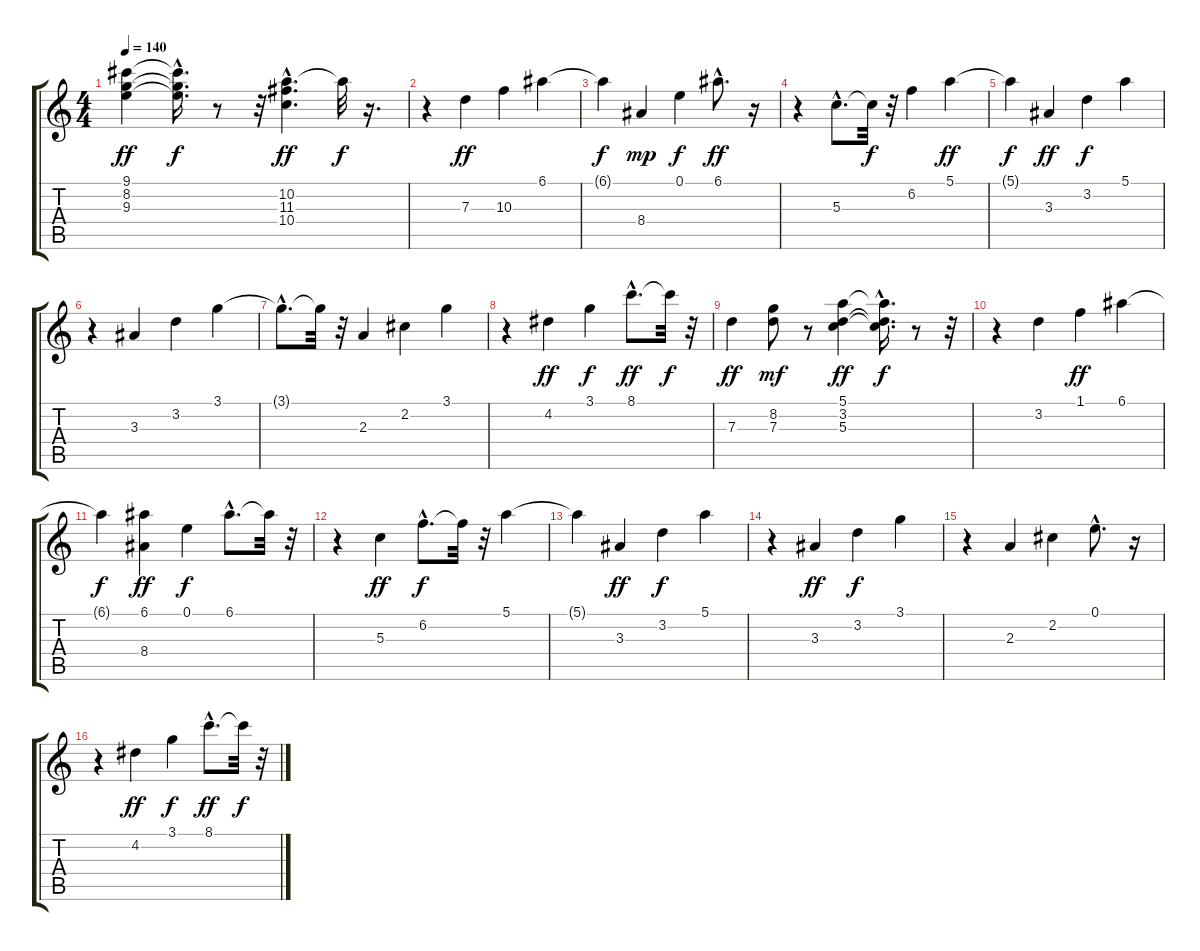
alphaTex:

\track "" {instrument electricbasspick}
\staff {score tabs}
\tuning (E4 B3 G3 D3 A2 E2) {hide}
\ts (4 4)
\tempo 140
\clef g2
\ks c
(9.1 8.2 9.3).4{dy ff} (9.1{hac t} 8.2{hac t} 9.3{hac t}).16{d dy f} r.8 r.32 (10.2{hac} 11.3{hac} 10.4{hac}).4{d dy ff} 10.2{t}.32{dy f} r.16{d} |
r.4 7.3.4{dy ff} 10.3.4 6.1.4 |
6.1{t}.4{dy f} 8.4.4{dy mp} 0.1.4{dy f} 6.1{hac}.8{d dy ff} r.16 |
r.4 5.3{hac}.8{d} 5.3{t}.32{dy f} r.32 6.2.4 5.1.4{dy ff} |
5.1{t}.4{dy f} 3.3.4{dy ff} 3.2.4{dy f} 5.1.4 |
r.4 3.3.4 3.2.4 3.1.4 |
3.1{hac t}.8{d} 3.1{t}.32 r.32 2.3.4 2.2.4 3.1.4 |
r.4 4.2.4{dy ff} 3.1.4{dy f} 8.1{hac}.8{d dy ff} 8.1{t}.32{dy f} r.32 |
7.3.4{dy ff} (8.2 7.3).8{dy mf} r.8 (5.1 3.2 5.3).4{dy ff} (5.1{hac t} 3.2{t} 5.3{t}).16{d dy f} r.8 r.32 |
r.4 3.2.4 1.1.4{dy ff} 6.1.4 |
6.1{t}.4{dy f} (6.1 8.4).4{dy ff} 0.1.4{dy f} 6.1{hac}.8{d} 6.1{t}.32 r.32 |
r.4 5.3.4{dy ff} 6.2{hac}.8{d dy f} 6.2{t}.32 r.32 5.1.4 |
5.1{t}.4 3.3.4{dy ff} 3.2.4{dy f} 5.1.4 |
r.4 3.3.4{dy ff} 3.2.4{dy f} 3.1.4 |
r.4 2.3.4 2.2.4 0.1{hac}.8{d} r.16 |
r.4 4.2.4{dy ff} 3.1.4{dy f} 8.1{hac}.8{d dy ff} 8.1{t}.32{dy f} r.32
